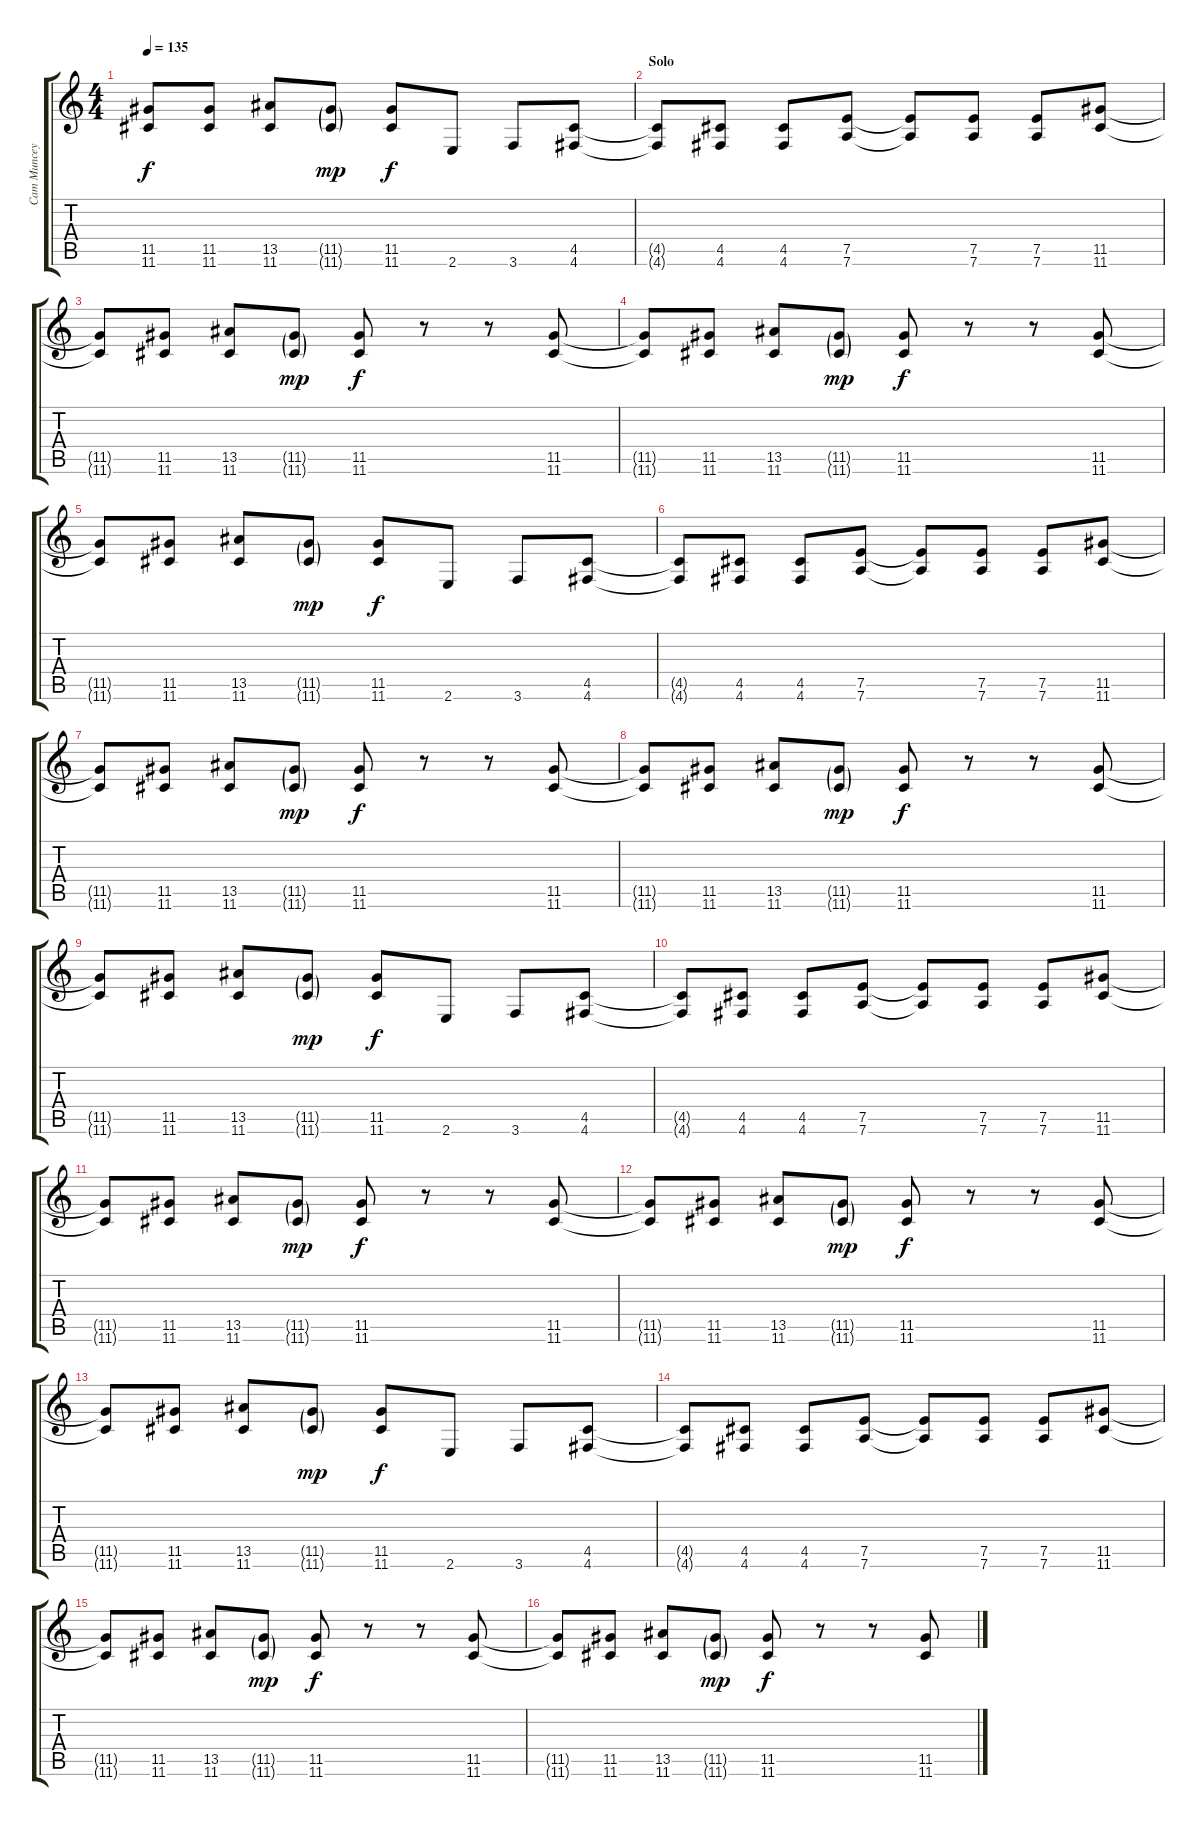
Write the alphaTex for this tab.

\track ("Cam Muncey - Guitar II" "Cam Muncey") {instrument overdrivenguitar}
\staff {score tabs}
\tuning (E4 B3 G3 D3 A2 D2) {hide}
\ts (4 4)
\tempo 135
\clef g2
\ks c
(11.5{t} 11.6{t}).8{dy f} (11.5 11.6).8 (13.5 11.6).8 (11.5{g} 11.6{g}).8{dy mp} (11.5 11.6).8{dy f} 2.6.8 3.6.8 (4.5 4.6).8 |
\section ("" "Solo")
(4.5{t} 4.6{t}).8 (4.5 4.6).8 (4.5 4.6).8 (7.5 7.6).8 (7.5{t} 7.6{t}).8 (7.5 7.6).8 (7.5 7.6).8 (11.5 11.6).8 |
(11.5{t} 11.6{t}).8 (11.5 11.6).8 (13.5 11.6).8 (11.5{g} 11.6{g}).8{dy mp} (11.5 11.6).8{dy f} r.8 r.8 (11.5 11.6).8 |
(11.5{t} 11.6{t}).8 (11.5 11.6).8 (13.5 11.6).8 (11.5{g} 11.6{g}).8{dy mp} (11.5 11.6).8{dy f} r.8 r.8 (11.5 11.6).8 |
(11.5{t} 11.6{t}).8 (11.5 11.6).8 (13.5 11.6).8 (11.5{g} 11.6{g}).8{dy mp} (11.5 11.6).8{dy f} 2.6.8 3.6.8 (4.5 4.6).8 |
(4.5{t} 4.6{t}).8 (4.5 4.6).8 (4.5 4.6).8 (7.5 7.6).8 (7.5{t} 7.6{t}).8 (7.5 7.6).8 (7.5 7.6).8 (11.5 11.6).8 |
(11.5{t} 11.6{t}).8 (11.5 11.6).8 (13.5 11.6).8 (11.5{g} 11.6{g}).8{dy mp} (11.5 11.6).8{dy f} r.8 r.8 (11.5 11.6).8 |
(11.5{t} 11.6{t}).8 (11.5 11.6).8 (13.5 11.6).8 (11.5{g} 11.6{g}).8{dy mp} (11.5 11.6).8{dy f} r.8 r.8 (11.5 11.6).8 |
(11.5{t} 11.6{t}).8 (11.5 11.6).8 (13.5 11.6).8 (11.5{g} 11.6{g}).8{dy mp} (11.5 11.6).8{dy f} 2.6.8 3.6.8 (4.5 4.6).8 |
(4.5{t} 4.6{t}).8 (4.5 4.6).8 (4.5 4.6).8 (7.5 7.6).8 (7.5{t} 7.6{t}).8 (7.5 7.6).8 (7.5 7.6).8 (11.5 11.6).8 |
(11.5{t} 11.6{t}).8 (11.5 11.6).8 (13.5 11.6).8 (11.5{g} 11.6{g}).8{dy mp} (11.5 11.6).8{dy f} r.8 r.8 (11.5 11.6).8 |
(11.5{t} 11.6{t}).8 (11.5 11.6).8 (13.5 11.6).8 (11.5{g} 11.6{g}).8{dy mp} (11.5 11.6).8{dy f} r.8 r.8 (11.5 11.6).8 |
(11.5{t} 11.6{t}).8 (11.5 11.6).8 (13.5 11.6).8 (11.5{g} 11.6{g}).8{dy mp} (11.5 11.6).8{dy f} 2.6.8 3.6.8 (4.5 4.6).8 |
(4.5{t} 4.6{t}).8 (4.5 4.6).8 (4.5 4.6).8 (7.5 7.6).8 (7.5{t} 7.6{t}).8 (7.5 7.6).8 (7.5 7.6).8 (11.5 11.6).8 |
(11.5{t} 11.6{t}).8 (11.5 11.6).8 (13.5 11.6).8 (11.5{g} 11.6{g}).8{dy mp} (11.5 11.6).8{dy f} r.8 r.8 (11.5 11.6).8 |
(11.5{t} 11.6{t}).8 (11.5 11.6).8 (13.5 11.6).8 (11.5{g} 11.6{g}).8{dy mp} (11.5 11.6).8{dy f} r.8 r.8 (11.5 11.6).8
